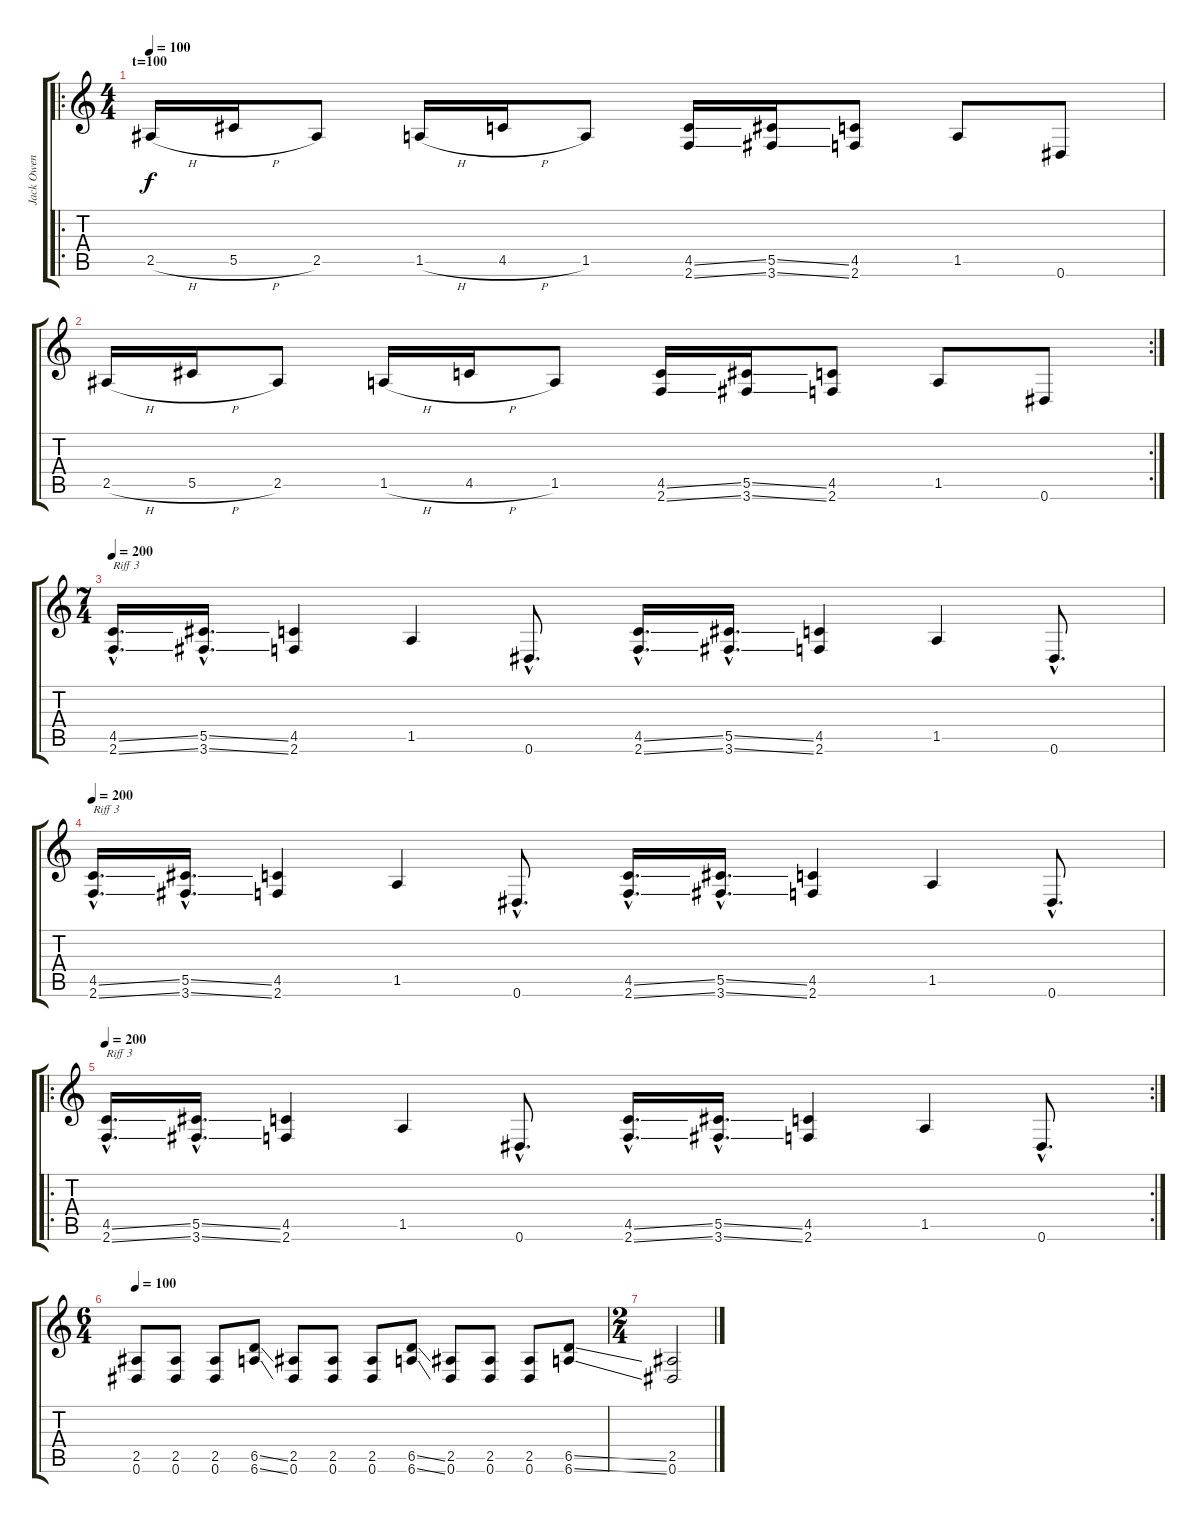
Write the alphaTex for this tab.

\track ("Jack Owen" "Jack Owen") {instrument distortionguitar}
\staff {score tabs}
\tuning (Eb4 Bb3 Gb3 Db3 Ab2 Eb2) {hide}
\ro
\ts (4 4)
\section ("" "t=100")
\tempo 100
\clef g2
\ks c
2.5{h}.16{dy f} 5.5{h}.16 2.5.8 1.5{h}.16 4.5{h}.16 1.5.8 (4.5{ss} 2.6{ss}).16 (5.5{ss} 3.6{ss}).16 (4.5 2.6).8 1.5.8 0.6.8 |
\rc 2
2.5{h}.16 5.5{h}.16 2.5.8 1.5{h}.16 4.5{h}.16 1.5.8 (4.5{ss} 2.6{ss}).16 (5.5{ss} 3.6{ss}).16 (4.5 2.6).8 1.5.8 0.6.8 |
\ts (7 4)
\tempo 200
(4.5{ss hac} 2.6{ss hac}).16{d txt "Riff 3"} (5.5{ss hac} 3.6{ss hac}).16{d} (4.5 2.6).4 1.5.4 0.6{hac}.8{d} (4.5{ss hac} 2.6{ss hac}).16{d} (5.5{ss hac} 3.6{ss hac}).16{d} (4.5 2.6).4 1.5.4 0.6{hac}.8{d} |
\tempo 200
(4.5{ss hac} 2.6{ss hac}).16{d txt "Riff 3"} (5.5{ss hac} 3.6{ss hac}).16{d} (4.5 2.6).4 1.5.4 0.6{hac}.8{d} (4.5{ss hac} 2.6{ss hac}).16{d} (5.5{ss hac} 3.6{ss hac}).16{d} (4.5 2.6).4 1.5.4 0.6{hac}.8{d} |
\ro
\rc 2
\tempo 200
(4.5{ss hac} 2.6{ss hac}).16{d txt "Riff 3"} (5.5{ss hac} 3.6{ss hac}).16{d} (4.5 2.6).4 1.5.4 0.6{hac}.8{d} (4.5{ss hac} 2.6{ss hac}).16{d} (5.5{ss hac} 3.6{ss hac}).16{d} (4.5 2.6).4 1.5.4 0.6{hac}.8{d} |
\ts (6 4)
\tempo 100
(2.5 0.6).8 (2.5 0.6).8 (2.5 0.6).8 (6.5{ss} 6.6{ss}).8 (2.5 0.6).8 (2.5 0.6).8 (2.5 0.6).8 (6.5{ss} 6.6{ss}).8 (2.5 0.6).8 (2.5 0.6).8 (2.5 0.6).8 (6.5{ss} 6.6{ss}).8 |
\ts (2 4)
(2.5 0.6).2
